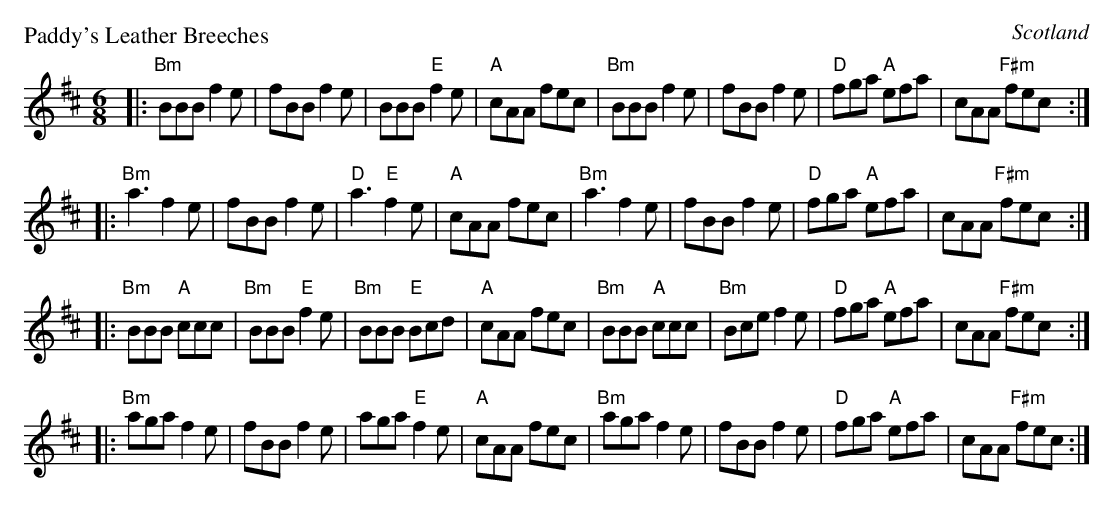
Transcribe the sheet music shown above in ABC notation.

X:1
P: Paddy's Leather Breeches
O: Scotland
M: 6/8
L: 1/8
K: Bm
|:"Bm"BBB f2e | fBB f2e | BBB "E"f2e | "A"cAA fec \
| "Bm"BBB f2e | fBB f2e | "D"fga "A"efa | cAA "F#m"fec :|
|:"Bm"a3 f2e | fBB f2e | "D"a3 "E"f2e | "A"cAA fec \
| "Bm"a3 f2e | fBB f2e | "D"fga "A"efa | cAA "F#m"fec :|
|:"Bm"BBB "A"ccc | "Bm"BBB "E"f2e | "Bm"BBB "E"Bcd | "A"cAA fec \
| "Bm"BBB "A"ccc | "Bm"Bce f2e | "D"fga "A"efa | cAA "F#m"fec :|
|:"Bm"aga f2e | fBB f2e | aga "E"f2e | "A"cAA fec \
| "Bm"aga f2e | fBB f2e | "D"fga "A"efa | cAA "F#m"fec :|
